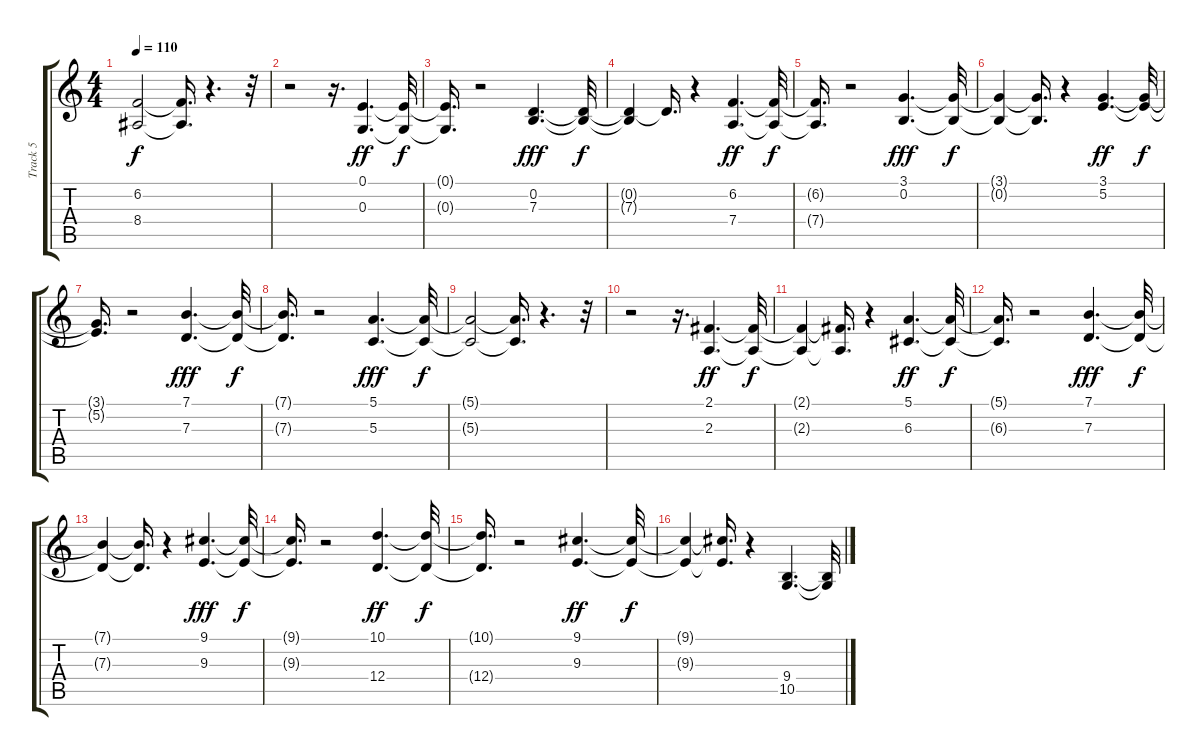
\track ("Track 5" "Track 5") {instrument stringensemble2}
\staff {score tabs}
\tuning (E4 B3 G3 D3 A2 E2) {hide}
\ts (4 4)
\tempo 110
\clef g2
\ks c
(6.2{t} 8.4{t}).2{dy f} (6.2{t} 8.4{t}).16{d} r.4{d} r.32 |
r.2 r.16{d} (0.1 0.3).4{d dy ff} (0.1{t} 0.3{t}).32{dy f} |
(0.1{t} 0.3{t}).16{d} r.2 (0.2 7.3).4{d dy fff} (0.2{t} 7.3{t}).32{dy f} |
(0.2{t} 7.3{t}).4 7.3{t}.16{d} r.4 (6.2 7.4).4{d dy ff} (6.2{t} 7.4{t}).32{dy f} |
(6.2{t} 7.4{t}).16{d} r.2 (3.1 0.2).4{d dy fff} (3.1{t} 0.2{t}).32{dy f} |
(3.1{t} 0.2{t}).4 (3.1{t} 0.2{t}).16{d} r.4 (3.1 5.2).4{d dy ff} (3.1{t} 5.2{t}).32{dy f} |
(3.1{t} 5.2{t}).16{d} r.2 (7.1 7.3).4{d dy fff} (7.1{t} 7.3{t}).32{dy f} |
(7.1{t} 7.3{t}).16{d} r.2 (5.1 5.3).4{d dy fff} (5.1{t} 5.3{t}).32{dy f} |
(5.1{t} 5.3{t}).2 (5.1{t} 5.3{t}).16{d} r.4{d} r.32 |
r.2 r.16{d} (2.1 2.3).4{d dy ff} (2.1{t} 2.3{t}).32{dy f} |
(2.1{t} 2.3{t}).4 (2.1{t} 2.3{t}).16{d} r.4 (5.1 6.3).4{d dy ff} (5.1{t} 6.3{t}).32{dy f} |
(5.1{t} 6.3{t}).16{d} r.2 (7.1 7.3).4{d dy fff} (7.1{t} 7.3{t}).32{dy f} |
(7.1{t} 7.3{t}).4 (7.1{t} 7.3{t}).16{d} r.4 (9.1 9.3).4{d dy fff} (9.1{t} 9.3{t}).32{dy f} |
(9.1{t} 9.3{t}).16{d} r.2 (10.1 12.4).4{d dy ff} (10.1{t} 12.4{t}).32{dy f} |
(10.1{t} 12.4{t}).16{d} r.2 (9.1 9.3).4{d dy ff} (9.1{t} 9.3{t}).32{dy f} |
(9.1{t} 9.3{t}).4 (9.1{t} 9.3{t}).16{d} r.4 (9.4 10.5).4{d} (9.4{t} 10.5{t}).32
